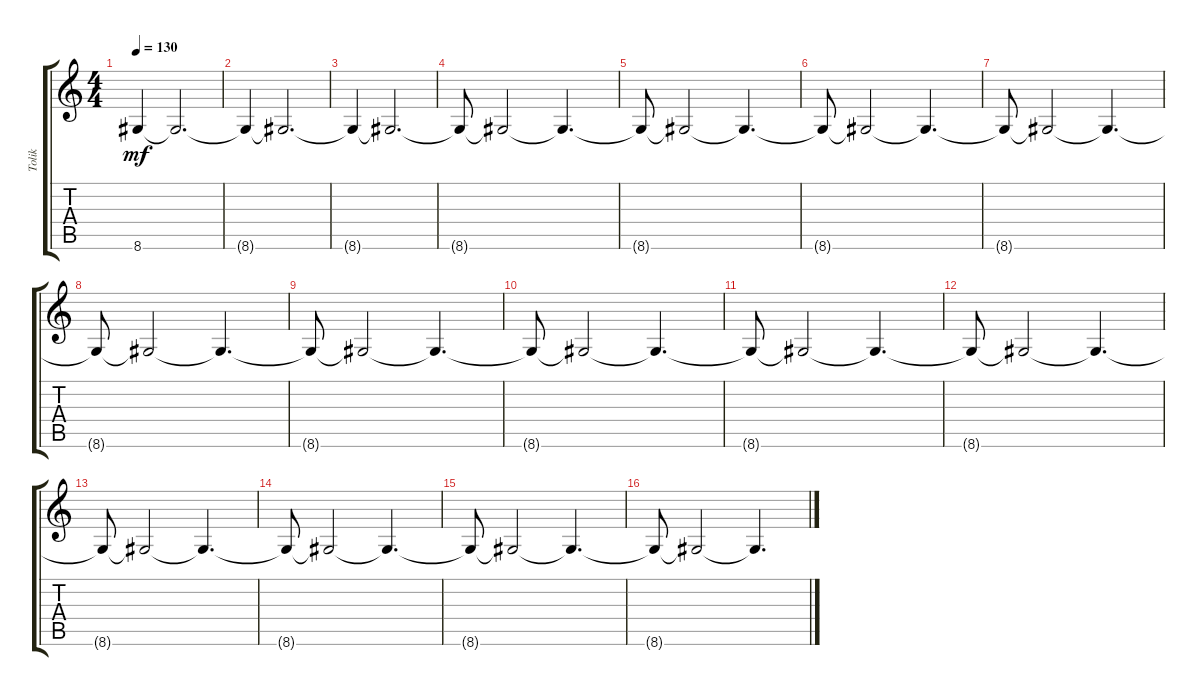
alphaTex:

\track ("Tolik" "Tolik") {instrument distortionguitar}
\staff {score tabs}
\tuning (D4 A3 F3 C3 G2 C2) {hide}
\ts (4 4)
\tempo 130
\clef g2
\ks c
8.6{t}.4{dy mf} 8.6{t}.2{d} |
8.6{t}.4 8.6{t}.2{d} |
8.6{t}.4 8.6{t}.2{d} |
8.6{t}.8 8.6{t}.2 8.6{t}.4{d} |
8.6{t}.8 8.6{t}.2 8.6{t}.4{d} |
8.6{t}.8 8.6{t}.2 8.6{t}.4{d} |
8.6{t}.8 8.6{t}.2 8.6{t}.4{d} |
8.6{t}.8 8.6{t}.2 8.6{t}.4{d} |
8.6{t}.8 8.6{t}.2 8.6{t}.4{d} |
8.6{t}.8 8.6{t}.2 8.6{t}.4{d} |
8.6{t}.8 8.6{t}.2 8.6{t}.4{d} |
8.6{t}.8 8.6{t}.2 8.6{t}.4{d} |
8.6{t}.8 8.6{t}.2 8.6{t}.4{d} |
8.6{t}.8 8.6{t}.2 8.6{t}.4{d} |
8.6{t}.8 8.6{t}.2 8.6{t}.4{d} |
8.6{t}.8 8.6{t}.2 8.6{t}.4{d}
